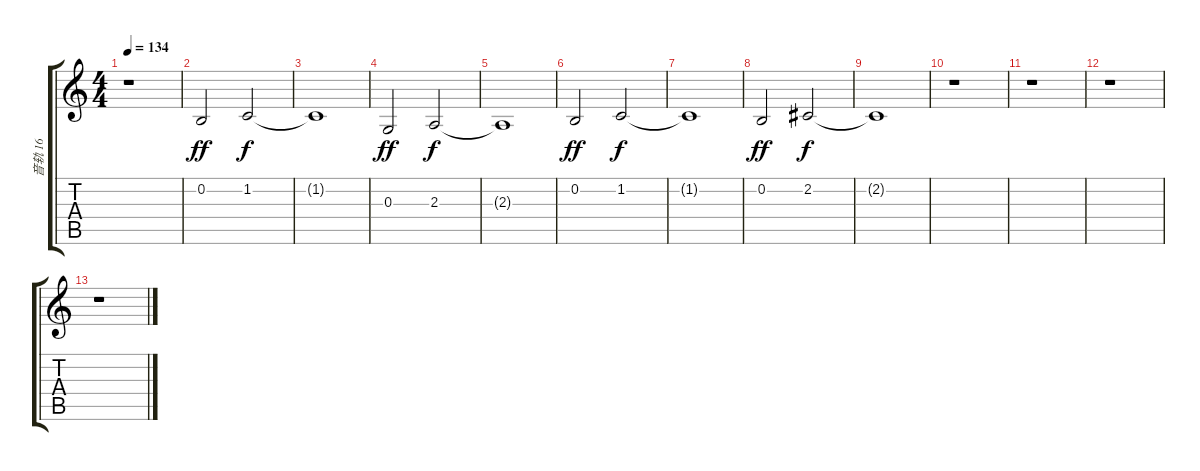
\track ("音轨 16" "音轨 16") {instrument seashore}
\staff {score tabs}
\tuning (E4 B3 G3 D3 A2 E2) {hide}
\ts (4 4)
\tempo 134
\clef g2
\ks c
r.1{dy f} |
0.2.2{dy ff} 1.2.2{dy f} |
1.2{t}.1 |
0.3.2{dy ff} 2.3.2{dy f} |
2.3{t}.1 |
0.2.2{dy ff} 1.2.2{dy f} |
1.2{t}.1 |
0.2.2{dy ff} 2.2.2{dy f} |
2.2{t}.1 |
r.1 |
r.1 |
r.1 |
r.1
